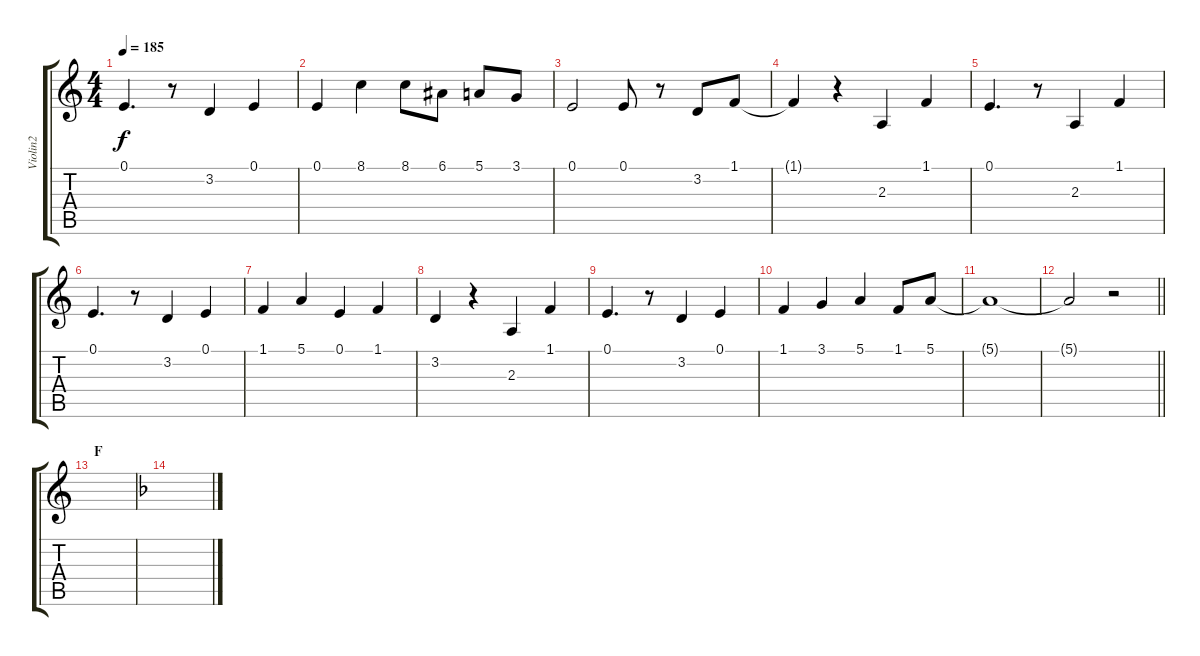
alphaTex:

\track ("Violin2" "Violin2") {instrument tremolostrings}
\staff {score tabs}
\tuning (E4 B3 G3 D3 A2 E2) {hide}
\ts (4 4)
\tempo 185
\clef g2
\ks c
0.1.4{d dy f} r.8 3.2.4 0.1.4 |
0.1.4 8.1.4 8.1.8 6.1.8 5.1.8 3.1.8 |
0.1.2 0.1.8 r.8 3.2.8 1.1.8 |
1.1{t}.4 r.4 2.3.4 1.1.4 |
0.1.4{d} r.8 2.3.4 1.1.4 |
0.1.4{d} r.8 3.2.4 0.1.4 |
1.1.4 5.1.4 0.1.4 1.1.4 |
3.2.4 r.4 2.3.4 1.1.4 |
0.1.4{d} r.8 3.2.4 0.1.4 |
1.1.4 3.1.4 5.1.4 1.1.8 5.1.8 |
5.1{t}.1 |
\barLineRight lightlight
5.1{t}.2 r.2 |
\section ("" "F")
|
\ks f
